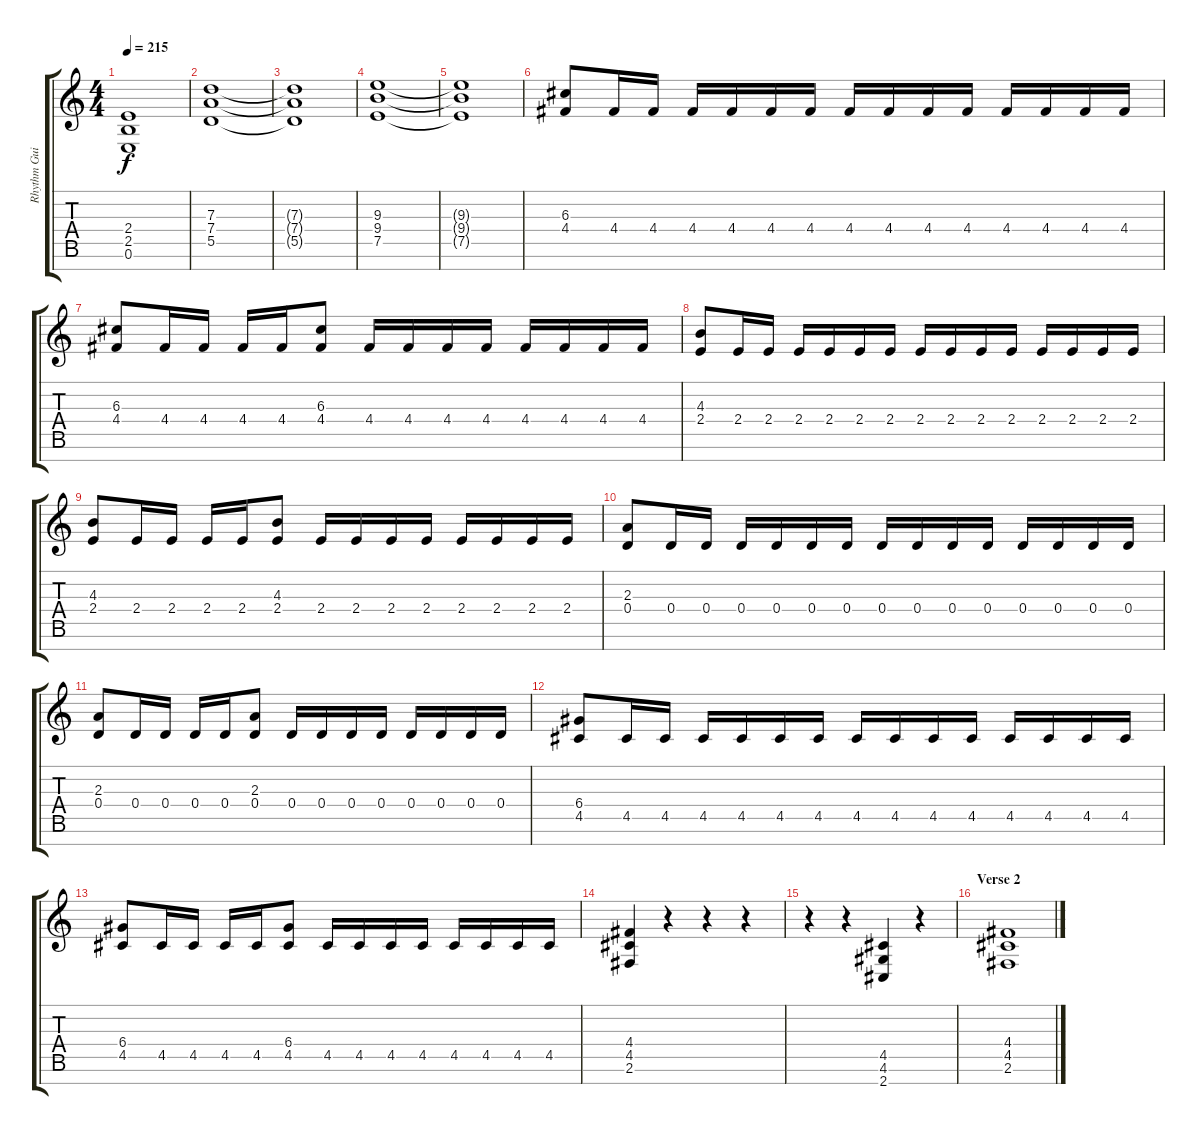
\track ("Rhythm Guitar 1" "Rhythm Gui") {instrument distortionguitar}
\staff {score tabs}
\tuning (E4 B3 G3 D3 A2 E2 B1) {hide}
\ts (4 4)
\tempo 215
\clef g2
\ks c
(2.4{t} 2.5{t} 0.6{t}).1{dy f} |
(7.3 7.4 5.5).1 |
(7.3{t} 7.4{t} 5.5{t}).1 |
(9.3 9.4 7.5).1 |
(9.3{t} 9.4{t} 7.5{t}).1 |
(6.3 4.4).8 4.4.16 4.4.16 4.4.16 4.4.16 4.4.16 4.4.16 4.4.16 4.4.16 4.4.16 4.4.16 4.4.16 4.4.16 4.4.16 4.4.16 |
(6.3 4.4).8 4.4.16 4.4.16 4.4.16 4.4.16 (6.3 4.4).8 4.4.16 4.4.16 4.4.16 4.4.16 4.4.16 4.4.16 4.4.16 4.4.16 |
(4.3 2.4).8 2.4.16 2.4.16 2.4.16 2.4.16 2.4.16 2.4.16 2.4.16 2.4.16 2.4.16 2.4.16 2.4.16 2.4.16 2.4.16 2.4.16 |
(4.3 2.4).8 2.4.16 2.4.16 2.4.16 2.4.16 (4.3 2.4).8 2.4.16 2.4.16 2.4.16 2.4.16 2.4.16 2.4.16 2.4.16 2.4.16 |
(2.3 0.4).8 0.4.16 0.4.16 0.4.16 0.4.16 0.4.16 0.4.16 0.4.16 0.4.16 0.4.16 0.4.16 0.4.16 0.4.16 0.4.16 0.4.16 |
(2.3 0.4).8 0.4.16 0.4.16 0.4.16 0.4.16 (2.3 0.4).8 0.4.16 0.4.16 0.4.16 0.4.16 0.4.16 0.4.16 0.4.16 0.4.16 |
(6.4 4.5).8 4.5.16 4.5.16 4.5.16 4.5.16 4.5.16 4.5.16 4.5.16 4.5.16 4.5.16 4.5.16 4.5.16 4.5.16 4.5.16 4.5.16 |
(6.4 4.5).8 4.5.16 4.5.16 4.5.16 4.5.16 (6.4 4.5).8 4.5.16 4.5.16 4.5.16 4.5.16 4.5.16 4.5.16 4.5.16 4.5.16 |
(4.4 4.5 2.6).4 r.4 r.4 r.4 |
r.4 r.4 (4.5 4.6 2.7).4 r.4 |
\section ("" "Verse 2")
(4.4 4.5 2.6).1
